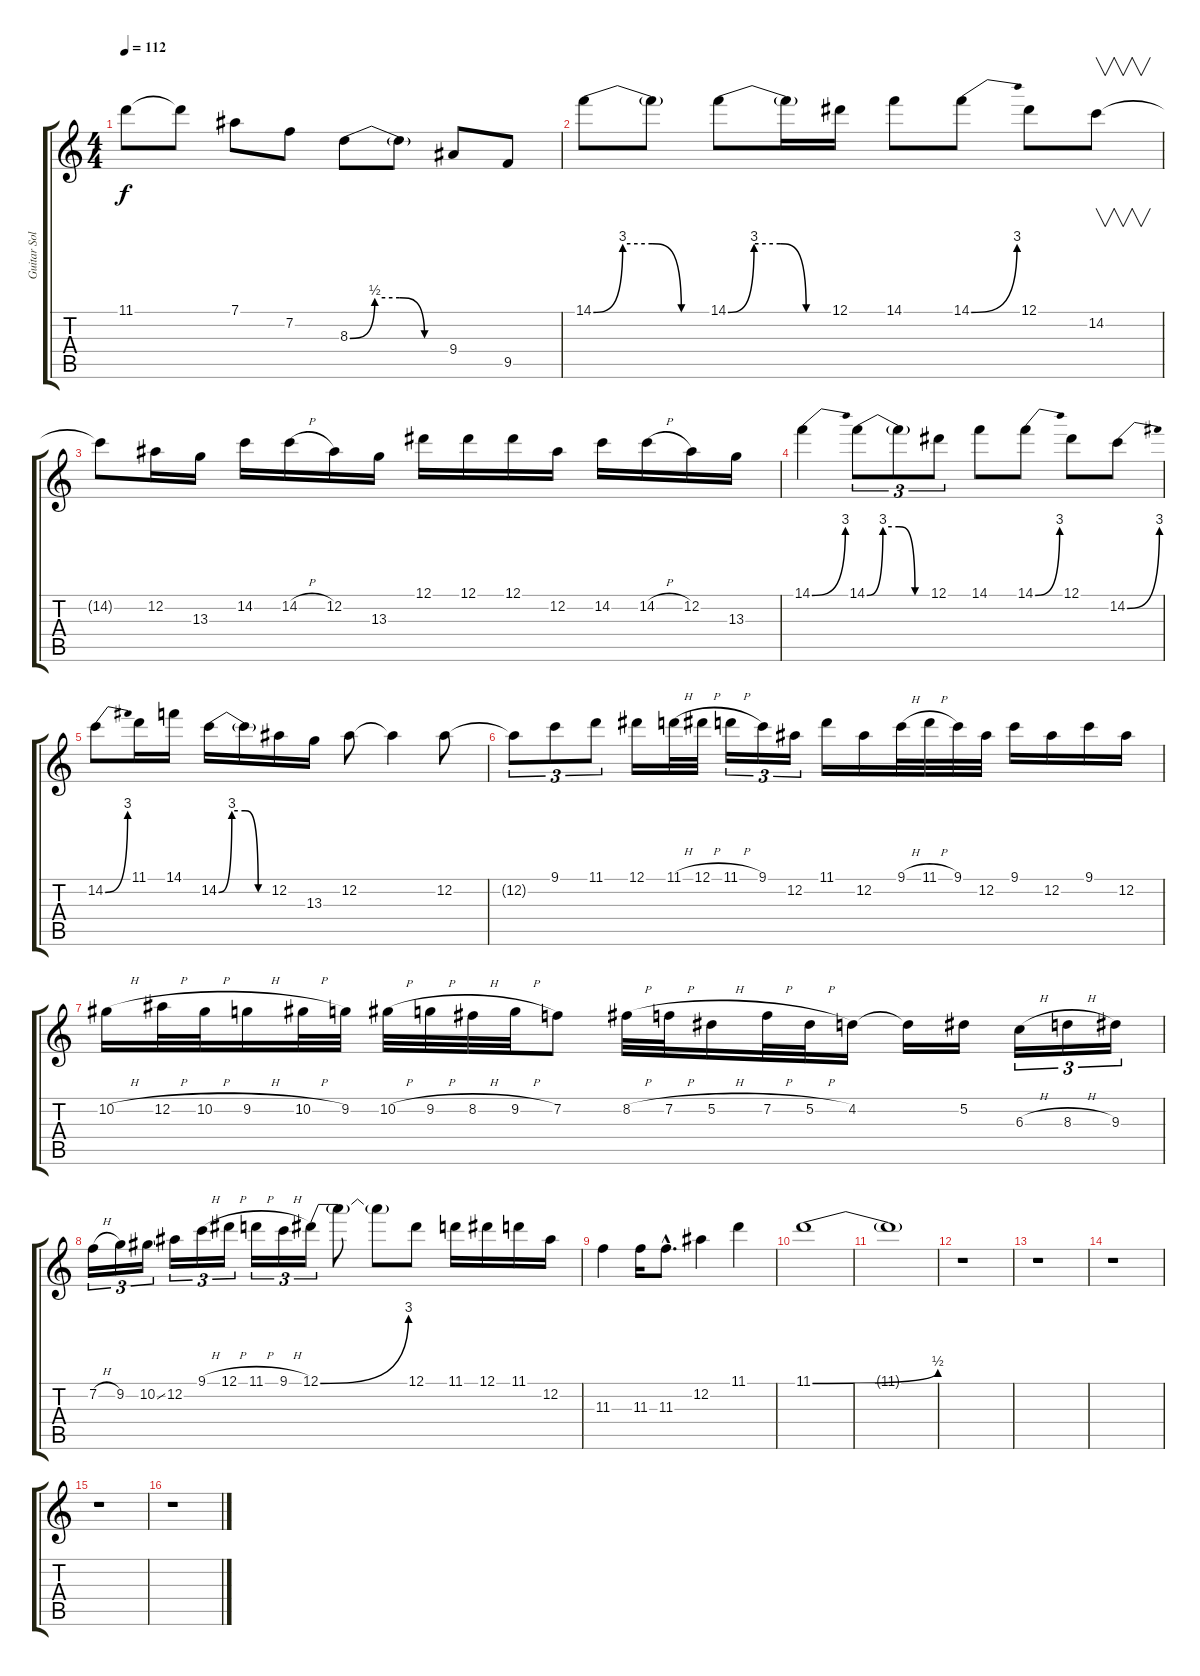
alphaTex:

\track ("Guitar Solo" "Guitar Sol") {instrument distortionguitar}
\staff {score tabs}
\tuning (Eb4 Bb3 Gb3 Db3 Ab2 Eb2) {hide}
\ts (4 4)
\tempo 112
\clef g2
\ks c
11.1{t}.8{dy f} 11.1{t}.8 7.1.8 7.2.8 8.3{be (custom 0 0 15 2 30 2 45 0 60 0)}.8 8.3{t}.8 9.4.8 9.5.8 |
14.1{be (custom 0 0 15 12 30 12 45 0 60 0)}.8 14.1{t}.8 14.1{be (custom 0 0 15 12 30 12 45 0 60 0)}.8 14.1{t}.16 12.1.16 14.1.8 14.1{be (bend 0 0 60 12)}.8 12.1.8 14.2.8{v} |
14.2{t}.8 12.2.16 13.3.16 14.2.16 14.2{h}.16 12.2.16 13.3.16 12.1.16 12.1.16 12.1.16 12.2.16 14.2.16 14.2{h}.16 12.2.16 13.3.16 |
14.1{be (bend 0 0 60 12)}.4 14.1{be (custom 0 0 15 12 30 12 45 0 60 0)}.8{tu (3 2)} 14.1{t}.8{tu (3 2)} 12.1.8{tu (3 2)} 14.1.8 14.1{be (bend 0 0 60 12)}.8 12.1.8 14.2{be (bend 0 0 60 12)}.8 |
14.2{be (bend 0 0 60 12)}.8 11.1.16 14.1.16 14.2{be (custom 0 0 15 12 30 12 45 0 60 0)}.16 14.2{t}.16 12.2.16 13.3.16 12.2.8 12.2{t}.4 12.2.8 |
12.2{t}.8{tu (3 2)} 9.1.8{tu (3 2)} 11.1.8{tu (3 2)} 12.1.16 11.1{h}.32 12.1{h}.32 11.1{h}.16{tu (3 2)} 9.1.16{tu (3 2)} 12.2.16{tu (3 2)} 11.1.16 12.2.16 9.1{h}.32 11.1{h}.32 9.1.32 12.2.32 9.1.16 12.2.16 9.1.16 12.2.16 |
10.2{h}.16 12.2{h}.32 10.2{h}.32 9.2{h}.16 10.2{h}.32 9.2.32 10.2{h}.32 9.2{h}.32 8.2{h}.32 9.2{h}.32 7.2.8 8.2{h}.32 7.2{h}.32 5.2{h}.16 7.2{h}.32 5.2{h}.32 4.2.16 4.2{t}.16 5.2.16 6.3{h}.16{tu (3 2)} 8.3{h}.16{tu (3 2)} 9.3.16{tu (3 2)} |
7.2{h}.16{tu (3 2)} 9.2.16{tu (3 2)} 10.2{ss}.16{tu (3 2)} 12.2.16{tu (3 2)} 9.1{h}.16{tu (3 2)} 12.1{h}.16{tu (3 2)} 11.1{h}.16{tu (3 2)} 9.1{h}.16{tu (3 2)} 12.1{be (bend 0 0 60 12)}.16{tu (3 2)} 12.1{t}.8 12.1{t}.8 12.1.8 11.1.16 12.1.16 11.1.16 12.2.16 |
11.3.4 11.3.16 11.3{hac}.8{d} 12.2.4 11.1.4 |
11.1{be (bend 0 0 60 2)}.1 |
11.1{t}.1 |
r.1 |
r.1 |
r.1 |
r.1 |
r.1
